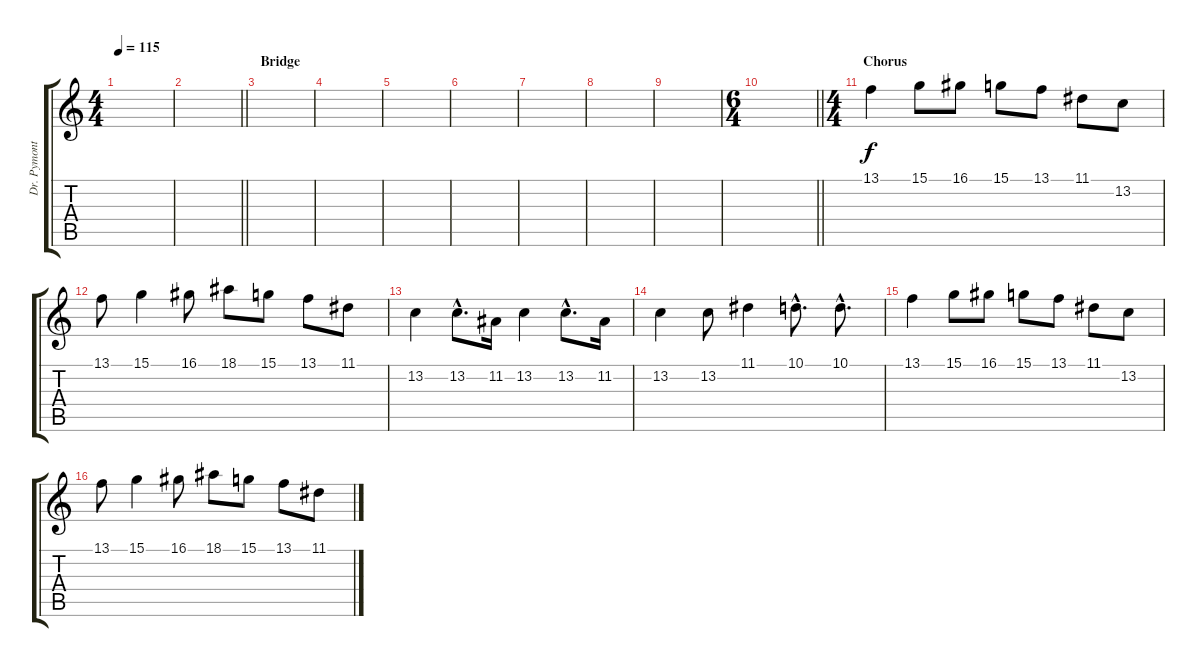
\track ("Dr. Pymonte" "Dr. Pymont") {instrument orchestralharp}
\staff {score tabs}
\tuning (E4 B3 G3 D3 A2 D2) {hide}
\ts (4 4)
\tempo 115
\clef g2
\ks c
|
\barLineRight lightlight
|
\section ("" "Bridge")
|
|
|
|
|
|
|
\ts (6 4)
\barLineRight lightlight
|
\ts (4 4)
\section ("" "Chorus")
13.1.4 15.1.8 16.1.8 15.1.8 13.1.8 11.1.8 13.2.8 |
13.1.8 15.1.4 16.1.8 18.1.8 15.1.8 13.1.8 11.1.8 |
13.2.4 13.2{hac}.8{d} 11.2.16 13.2.4 13.2{hac}.8{d} 11.2.16 |
13.2.4 13.2.8 11.1.4 10.1{hac}.8{d} 10.1{hac}.8{d} |
13.1.4 15.1.8 16.1.8 15.1.8 13.1.8 11.1.8 13.2.8 |
13.1.8 15.1.4 16.1.8 18.1.8 15.1.8 13.1.8 11.1.8
